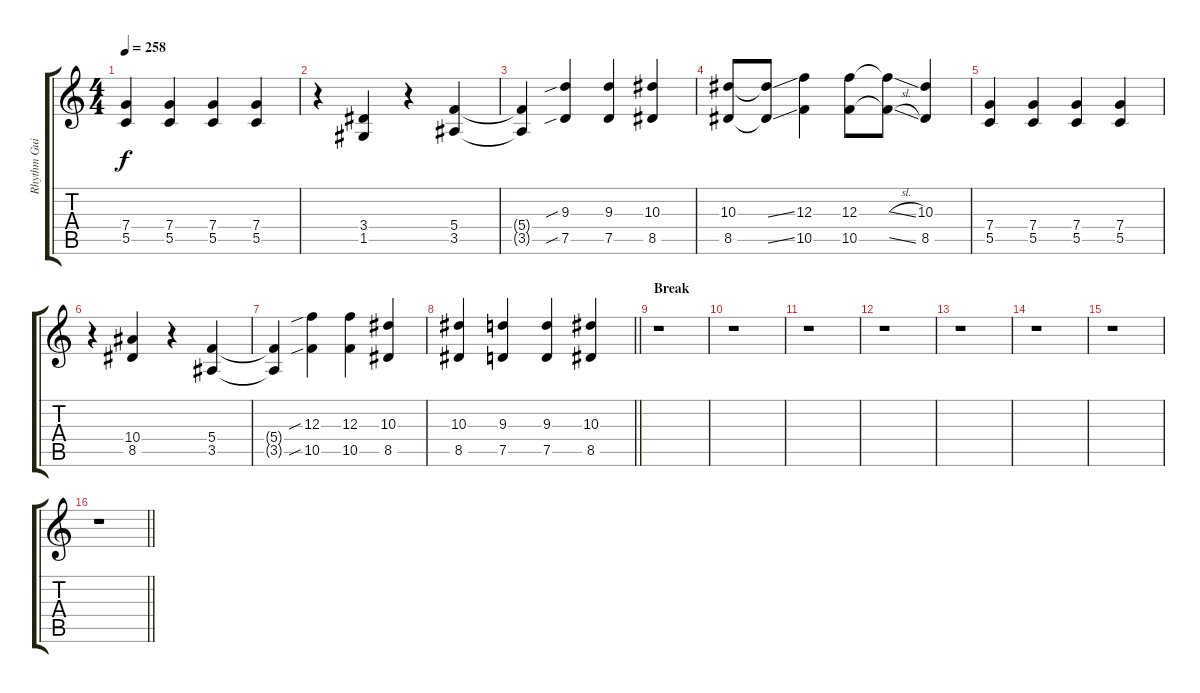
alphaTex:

\track ("Rhythm Guitar" "Rhythm Gui") {instrument distortionguitar}
\staff {score tabs}
\tuning (D4 A3 F3 C3 G2 C2) {hide}
\ts (4 4)
\tempo 258
\clef g2
\ks c
(7.4 5.5).4{dy f} (7.4 5.5).4 (7.4 5.5).4 (7.4 5.5).4 |
r.4 (3.4 1.5).4 r.4 (5.4 3.5).4 |
(5.4{t} 3.5{t}).4 (9.3{sib} 7.5{sib}).4 (9.3 7.5).4 (10.3 8.5).4 |
(10.3 8.5).8 (10.3{ss t} 8.5{ss t}).8 (12.3 10.5).4 (12.3 10.5).8 (12.3{sl t} 10.5{sl t}).8 (10.3 8.5).4 |
(7.4 5.5).4 (7.4 5.5).4 (7.4 5.5).4 (7.4 5.5).4 |
r.4 (10.4 8.5).4 r.4 (5.4 3.5).4 |
(5.4{t} 3.5{t}).4 (12.3{sib} 10.5{sib}).4 (12.3 10.5).4 (10.3 8.5).4 |
\barLineRight lightlight
(10.3 8.5).4 (9.3 7.5).4 (9.3 7.5).4 (10.3 8.5).4 |
\section ("" "Break")
r.1 |
r.1 |
r.1 |
r.1 |
r.1 |
r.1 |
r.1 |
\barLineRight lightlight
r.1{volume 16 instrument electricguitarclean}
